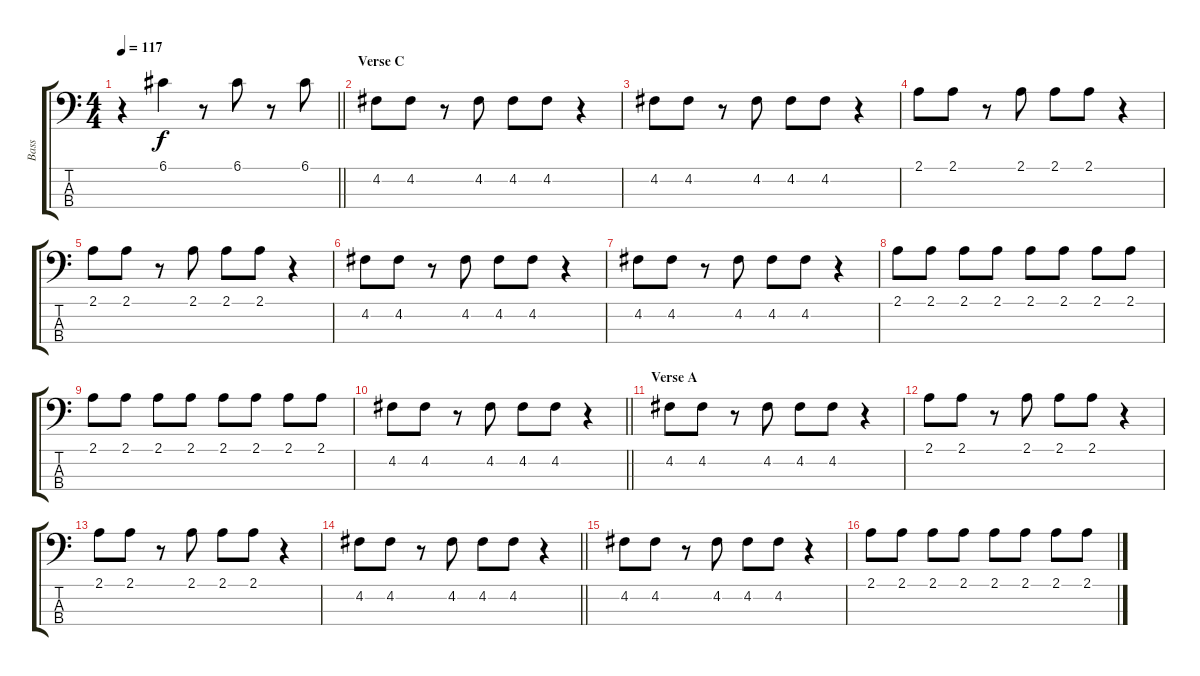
\track ("Bass" "Bass") {instrument electricbassfinger}
\staff {score tabs}
\tuning (G2 D2 A1 E1) {hide}
\ts (4 4)
\tempo 117
\clef f4
\barLineRight lightlight
\ks c
r.4{dy f} 6.1.4 r.8 6.1.8 r.8 6.1.8 |
\section ("" "Verse C")
4.2.8 4.2.8 r.8 4.2.8 4.2.8 4.2.8 r.4 |
4.2.8 4.2.8 r.8 4.2.8 4.2.8 4.2.8 r.4 |
2.1.8 2.1.8 r.8 2.1.8 2.1.8 2.1.8 r.4 |
2.1.8 2.1.8 r.8 2.1.8 2.1.8 2.1.8 r.4 |
4.2.8 4.2.8 r.8 4.2.8 4.2.8 4.2.8 r.4 |
4.2.8 4.2.8 r.8 4.2.8 4.2.8 4.2.8 r.4 |
2.1.8 2.1.8 2.1.8 2.1.8 2.1.8 2.1.8 2.1.8 2.1.8 |
2.1.8 2.1.8 2.1.8 2.1.8 2.1.8 2.1.8 2.1.8 2.1.8 |
\barLineRight lightlight
4.2.8 4.2.8 r.8 4.2.8 4.2.8 4.2.8 r.4 |
\section ("" "Verse A")
4.2.8 4.2.8 r.8 4.2.8 4.2.8 4.2.8 r.4 |
2.1.8 2.1.8 r.8 2.1.8 2.1.8 2.1.8 r.4 |
2.1.8 2.1.8 r.8 2.1.8 2.1.8 2.1.8 r.4 |
\barLineRight lightlight
4.2.8 4.2.8 r.8 4.2.8 4.2.8 4.2.8 r.4 |
4.2.8 4.2.8 r.8 4.2.8 4.2.8 4.2.8 r.4 |
2.1.8 2.1.8 2.1.8 2.1.8 2.1.8 2.1.8 2.1.8 2.1.8
